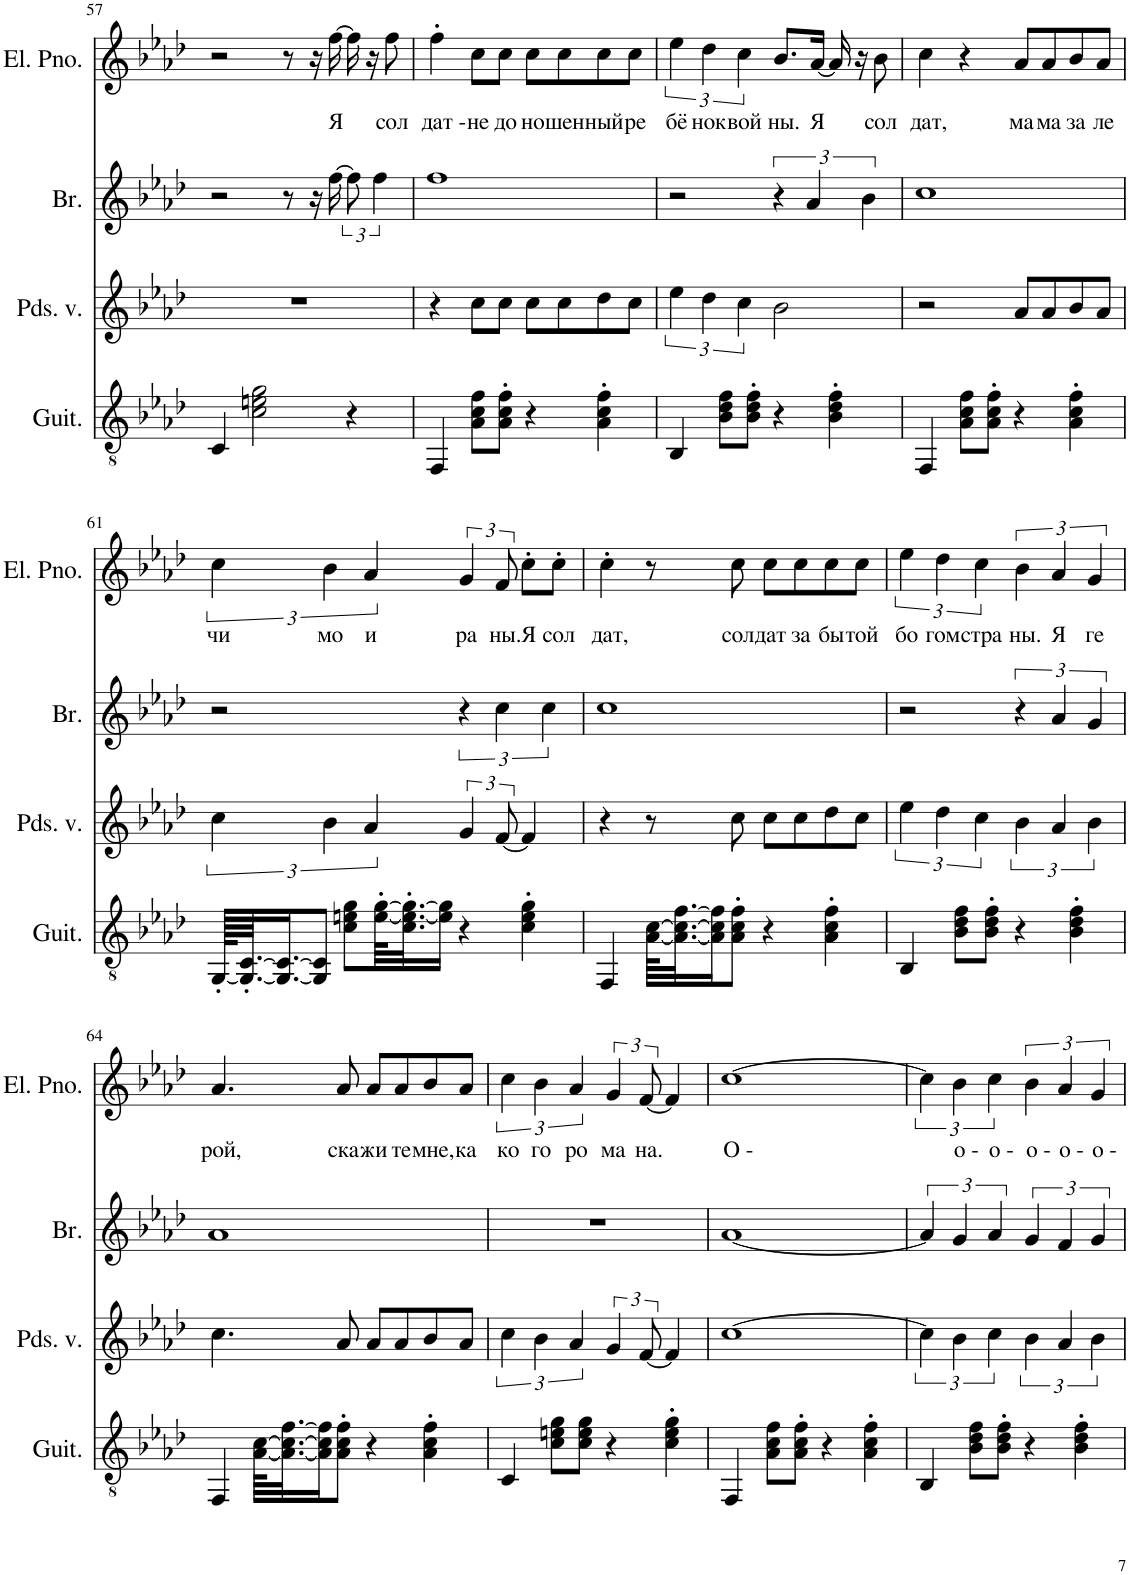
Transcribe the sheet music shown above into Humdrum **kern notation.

**kern	**kern	**kern	**kern	**text
*part4	*part3	*part2	*part1	*part1
*staff4	*staff3	*staff2	*staff1	*staff1
*I"Acoustic Guitar, Гитара ак	*I"Pardessus de viole, violin	*I"Brass, brass section	*I"Electric Piano, Мелодия	*
*I'Guit.	*I'Pds. v.	*I'Br.	*I'El. Pno.	*
!!LO:PB:g=z
*clefGv2	*clefG2	*clefG2	*clefG2	*
*k[b-e-a-d-]	*k[b-e-a-d-]	*k[b-e-a-d-]	*k[b-e-a-d-]	*
*M4/4	*M4/4	*M4/4	*M4/4	*
=57	=57	=57	=57	=57
4C/	1r	2r	2r	.
2c\ 2en\ 2g\	.	.	.	.
.	.	8r	8r	.
.	.	16r	16r	.
!	!	!	!	!LO:LY:b
.	.	[16ff\	[16ff\	Я
4r	.	12ff\]	16ff\]	.
.	.	.	16r	.
.	.	6ff\	.	.
!	!	!	!	!LO:LY:b
.	.	.	8ff\	сол
=58	=58	=58	=58	=58
!	!	!	!	!LO:LY:b
4FF/	4r	1ff	4ff'\	дат -
!	!	!	!	!LO:LY:b
8A-\ 8c\ 8f\L	8cc\L	.	8cc\L	не
!	!	!	!	!LO:LY:b
8A-\' 8c\' 8f\'J	8cc\J	.	8cc\J	до
!	!	!	!	!LO:LY:b
4r	8cc\L	.	8cc\L	но
!	!	!	!	!LO:LY:b
.	8cc\	.	8cc\	шен
!	!	!	!	!LO:LY:b
4A-\' 4c\' 4f\'	8dd-\	.	8cc\	ный
!	!	!	!	!LO:LY:b
.	8cc\J	.	8cc\J	ре
=59	=59	=59	=59	=59
!	!	!	!	!LO:LY:b
4BB-/	6ee-\	2r	6ee-\	бё
!	!	!	!	!LO:LY:b
.	6dd-\	.	6dd-\	нок
8B-\ 8d-\ 8f\L	.	.	.	.
!	!	!	!	!LO:LY:b
.	6cc\	.	6cc\	вой
8B-\' 8d-\' 8f\'J	.	.	.	.
!	!	!	!	!LO:LY:b
4r	2b-\	6r	8.b-/L	ны.
.	.	6a-/	.	.
!	!	!	!	!LO:LY:b
.	.	.	[16a-/Jk	Я
4B-\' 4d-\' 4f\'	.	.	16a-/]	.
.	.	.	16r	.
.	.	6b-\	.	.
!	!	!	!	!LO:LY:b
.	.	.	8b-\	сол
=60	=60	=60	=60	=60
!	!	!	!	!LO:LY:b
4FF/	2r	1cc	4cc\	дат,
8A-\ 8c\ 8f\L	.	.	4r	.
8A-\' 8c\' 8f\'J	.	.	.	.
!	!	!	!	!LO:LY:b
4r	8a-/L	.	8a-/L	ма
!	!	!	!	!LO:LY:b
.	8a-/	.	8a-/	ма
!	!	!	!	!LO:LY:b
4A-\' 4c\' 4f\'	8b-/	.	8b-/	за
!	!	!	!	!LO:LY:b
.	8a-/J	.	8a-/J	ле
!!LO:LB:g=z
=61	=61	=61	=61	=61
!	!	!	!	!LO:LY:b
[128GG'/KLLLL	6cc\	2r	6cc\	чи
64.GG/_' [64.C/'JJ	.	.	.	.
16.GG/_ 16.C/_J	.	.	.	.
8GG/] 8C/]J	.	.	.	.
!	!	!	!	!LO:LY:b
.	6b-\	.	6b-\	мо
8c\ 8en\ 8g\L	.	.	.	.
!	!	!	!	!LO:LY:b
.	6a-/	.	6a-/	и
[64e\' [64g\'KLL	.	.	.	.
32.c\' 32.e\_' 32.g\_'J	.	.	.	.
16e\] 16g\]JJ	.	.	.	.
!	!	!	!	!LO:LY:b
4r	6g/	6r	6g/	ра
!	!	!	!	!LO:LY:b
.	[12f/	6cc\	12f/	ны.
!	!	!	!	!LO:LY:b
4c\' 4e\' 4g\'	4f/]	.	8cc'\L	Я
.	.	6cc\	.	.
!	!	!	!	!LO:LY:b
.	.	.	8cc'\J	сол
=62	=62	=62	=62	=62
!	!	!	!	!LO:LY:b
4FF/	4r	1cc	4cc'\	дат,
[64A-\ [64c\KLLL	8r	.	8r	.
32.A-\_ 32.c\_ [32.f\J	.	.	.	.
16A-\] 16c\] 16f\]J	.	.	.	.
!	!	!	!	!LO:LY:b
8A-\' 8c\' 8f\'J	8cc\	.	8cc\	сол
!	!	!	!	!LO:LY:b
4r	8cc\L	.	8cc\L	дат
!	!	!	!	!LO:LY:b
.	8cc\	.	8cc\	за
!	!	!	!	!LO:LY:b
4A-\' 4c\' 4f\'	8dd-\	.	8cc\	бы
!	!	!	!	!LO:LY:b
.	8cc\J	.	8cc\J	той
=63	=63	=63	=63	=63
!	!	!	!	!LO:LY:b
4BB-/	6ee-\	2r	6ee-\	бо
!	!	!	!	!LO:LY:b
.	6dd-\	.	6dd-\	гом
8B-\ 8d-\ 8f\L	.	.	.	.
!	!	!	!	!LO:LY:b
.	6cc\	.	6cc\	стра
8B-\' 8d-\' 8f\'J	.	.	.	.
!	!	!	!	!LO:LY:b
4r	6b-\	6r	6b-\	ны.
!	!	!	!	!LO:LY:b
.	6a-/	6a-/	6a-/	Я
4B-\' 4d-\' 4f\'	.	.	.	.
!	!	!	!	!LO:LY:b
.	6b-\	6g/	6g/	ге
!!LO:LB:g=z
=64	=64	=64	=64	=64
!	!	!	!	!LO:LY:b
4FF/	4.cc\	1a-	4.a-/	рой,
[64A-\ [64c\KLLL	.	.	.	.
32.A-\_ 32.c\_ [32.f\J	.	.	.	.
16A-\] 16c\] 16f\]J	.	.	.	.
!	!	!	!	!LO:LY:b
8A-\' 8c\' 8f\'J	8a-/	.	8a-/	ска
!	!	!	!	!LO:LY:b
4r	8a-/L	.	8a-/L	жи
!	!	!	!	!LO:LY:b
.	8a-/	.	8a-/	те
!	!	!	!	!LO:LY:b
4A-\' 4c\' 4f\'	8b-/	.	8b-/	мне,
!	!	!	!	!LO:LY:b
.	8a-/J	.	8a-/J	ка
=65	=65	=65	=65	=65
!	!	!	!	!LO:LY:b
4C/	6cc\	1r	6cc\	ко
!	!	!	!	!LO:LY:b
.	6b-\	.	6b-\	го
8c\ 8en\ 8g\L	.	.	.	.
!	!	!	!	!LO:LY:b
.	6a-/	.	6a-/	ро
8c\ 8e\ 8g\J	.	.	.	.
!	!	!	!	!LO:LY:b
4r	6g/	.	6g/	ма
!	!	!	!	!LO:LY:b
.	[12f/	.	[12f/	на.
4c\' 4e\' 4g\'	4f/]	.	4f/]	.
=66	=66	=66	=66	=66
!	!	!	!	!LO:LY:b
4FF/	[1cc	[1a-	[1cc	О -
8A-\ 8c\ 8f\L	.	.	.	.
8A-\' 8c\' 8f\'J	.	.	.	.
4r	.	.	.	.
4A-\' 4c\' 4f\'	.	.	.	.
=67	=67	=67	=67	=67
4BB-/	6cc\]	6a-/]	6cc\]	.
!	!	!	!	!LO:LY:b
.	6b-\	6g/	6b-\	о -
8B-\ 8d-\ 8f\L	.	.	.	.
!	!	!	!	!LO:LY:b
.	6cc\	6a-/	6cc\	о -
8B-\' 8d-\' 8f\'J	.	.	.	.
!	!	!	!	!LO:LY:b
4r	6b-\	6g/	6b-\	о -
!	!	!	!	!LO:LY:b
.	6a-/	6f/	6a-/	о -
4B-\' 4d-\' 4f\'	.	.	.	.
!	!	!	!	!LO:LY:b
.	6b-\	6g/	6g/	о -
=	=	=	=	=
*-	*-	*-	*-	*-
